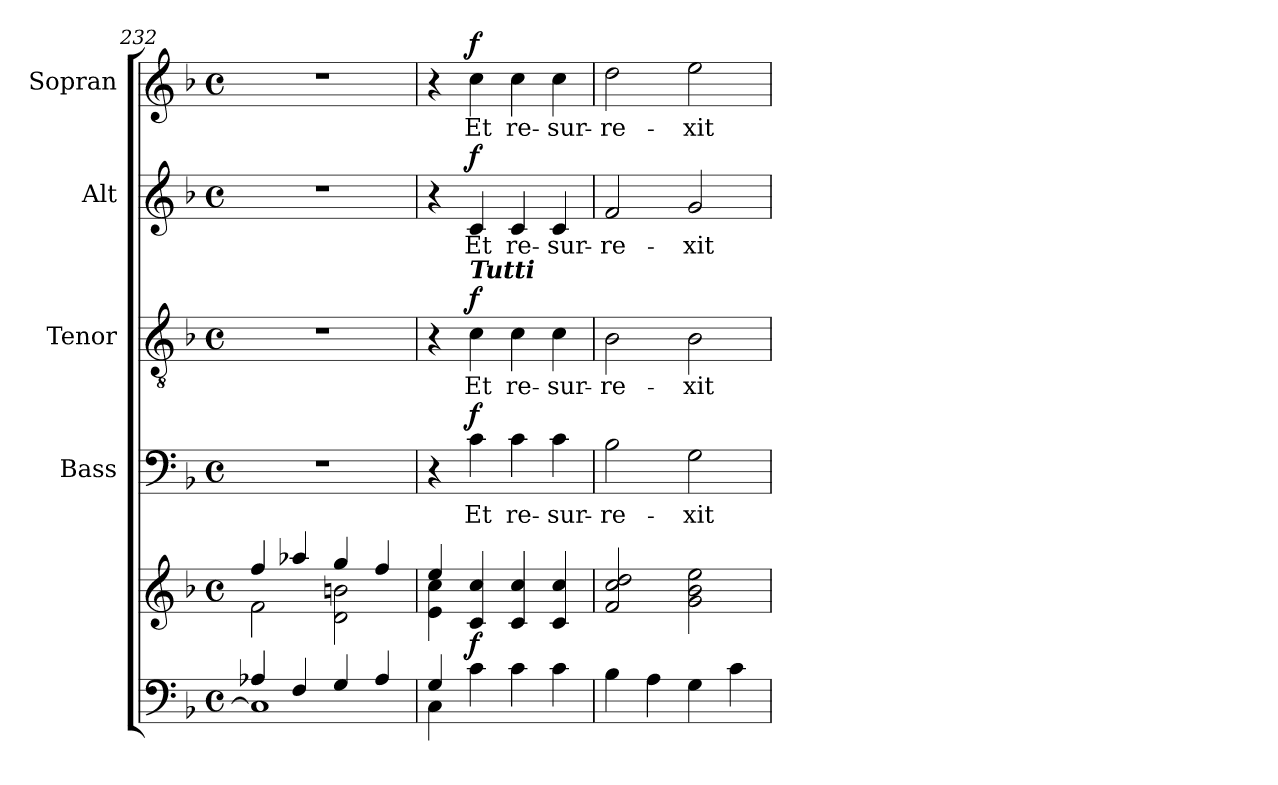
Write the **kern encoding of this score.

**kern	**kern	**dynam	**kern	**text	**dynam	**kern	**text	**dynam	**kern	**text	**dynam	**kern	**text	**dynam
*part5	*part5	*part5	*part4	*part4	*part4	*part3	*part3	*part3	*part2	*part2	*part2	*part1	*part1	*part1
*staff6	*staff5	*staff5/6	*staff4	*staff4	*staff4	*staff3	*staff3	*staff3	*staff2	*staff2	*staff2	*staff1	*staff1	*staff1
*	*	*	*I"Bass	*	*	*I"Tenor	*	*	*I"Alt	*	*	*I"Sopran	*	*
*	*	*	*I'B.	*	*	*I'T.	*	*	*I'A.	*	*	*I'S.	*	*
*clefF4	*clefG2	*	*clefF4	*	*	*clefGv2	*	*	*clefG2	*	*	*clefG2	*	*
*k[b-]	*k[b-]	*	*k[b-]	*	*	*k[b-]	*	*	*k[b-]	*	*	*k[b-]	*	*
*F:	*F:	*	*F:	*	*	*F:	*	*	*F:	*	*	*F:	*	*
*M4/4	*M4/4	*	*M4/4	*	*	*M4/4	*	*	*M4/4	*	*	*M4/4	*	*
*met(c)	*met(c)	*	*met(c)	*	*	*met(c)	*	*	*met(c)	*	*	*met(c)	*	*
=232	=232	=232	=232	=232	=232	=232	=232	=232	=232	=232	=232	=232	=232	=232
*^	*^	*	*	*	*	*	*	*	*	*	*	*	*	*
4A-X/	1C]	4ff/	2f\	.	1r	.	.	1r	.	.	1r	.	.	1r	.	.
4F/	.	4aa-X/	.	.	.	.	.	.	.	.	.	.	.	.	.	.
4G/	.	4gg/	2d\ 2bn\	.	.	.	.	.	.	.	.	.	.	.	.	.
4A-/	.	4ff/	.	.	.	.	.	.	.	.	.	.	.	.	.	.
=233	=233	=233	=233	=233	=233	=233	=233	=233	=233	=233	=233	=233	=233	=233	=233	=233
4G/	4C\	4ee/	4e\ 4cc\	.	4r	.	.	4r	.	.	4r	.	.	4r	.	.
!	!	!	!	!	!	!	!	!LO:TX:a:Bi:t=Tutti	!	!	!	!	!	!	!	!
!	!	!	!	!LO:DY:b	!	!LO:LY:b	!LO:DY:a	!	!LO:LY:b	!LO:DY:a	!	!LO:LY:b	!LO:DY:a	!	!LO:LY:b	!LO:DY:a
4c\	4ryy	4c/ 4cc/	4ryy	f	4c\	Et	f	4c\	Et	f	4c/	Et	f	4cc\	Et	f
!	!	!	!	!	!	!LO:LY:b	!	!	!LO:LY:b	!	!	!LO:LY:b	!	!	!LO:LY:b	!
4c\	2ryy	4c/ 4cc/	2ryy	.	4c\	re-	.	4c\	re-	.	4c/	re-	.	4cc\	re-	.
!	!	!	!	!	!	!LO:LY:b	!	!	!LO:LY:b	!	!	!LO:LY:b	!	!	!LO:LY:b	!
4c\	.	4c/ 4cc/	.	.	4c\	-sur-	.	4c\	-sur-	.	4c/	-sur-	.	4cc\	-sur-	.
*v	*v	*	*	*	*	*	*	*	*	*	*	*	*	*	*	*
*	*v	*v	*	*	*	*	*	*	*	*	*	*	*	*	*
=234	=234	=234	=234	=234	=234	=234	=234	=234	=234	=234	=234	=234	=234	=234
!	!	!	!	!LO:LY:b	!	!	!LO:LY:b	!	!	!LO:LY:b	!	!	!LO:LY:b	!
4B-\	2f/ 2cc/ 2dd/	.	2B-\	-re-	.	2B-\	-re-	.	2f/	-re-	.	2dd\	-re-	.
4A\	.	.	.	.	.	.	.	.	.	.	.	.	.	.
!	!	!	!	!LO:LY:b	!	!	!LO:LY:b	!	!	!LO:LY:b	!	!	!LO:LY:b	!
4G\	2g\ 2b-\ 2ee\	.	2G\	-xit	.	2B-\	-xit	.	2g/	-xit	.	2ee\	-xit	.
4c\	.	.	.	.	.	.	.	.	.	.	.	.	.	.
=	=	=	=	=	=	=	=	=	=	=	=	=	=	=
*-	*-	*-	*-	*-	*-	*-	*-	*-	*-	*-	*-	*-	*-	*-
